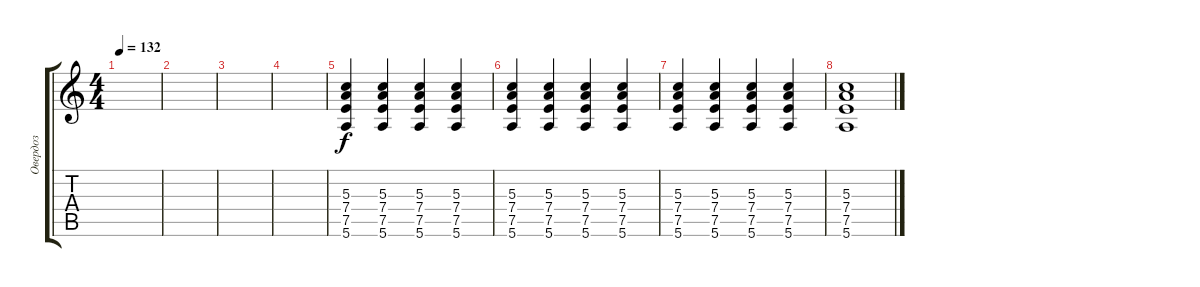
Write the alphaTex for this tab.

\track ("Овердоз" "Овердоз") {instrument overdrivenguitar}
\staff {score tabs}
\tuning (E4 B3 G3 D3 A2 E2) {hide}
\ts (4 4)
\tempo 132
\clef g2
\ks c
|
|
|
|
(5.3 7.4 7.5 5.6).4 (5.3 7.4 7.5 5.6).4 (5.3 7.4 7.5 5.6).4 (5.3 7.4 7.5 5.6).4 |
(5.3 7.4 7.5 5.6).4 (5.3 7.4 7.5 5.6).4 (5.3 7.4 7.5 5.6).4 (5.3 7.4 7.5 5.6).4 |
(5.3 7.4 7.5 5.6).4 (5.3 7.4 7.5 5.6).4 (5.3 7.4 7.5 5.6).4 (5.3 7.4 7.5 5.6).4 |
(5.3 7.4 7.5 5.6).1
